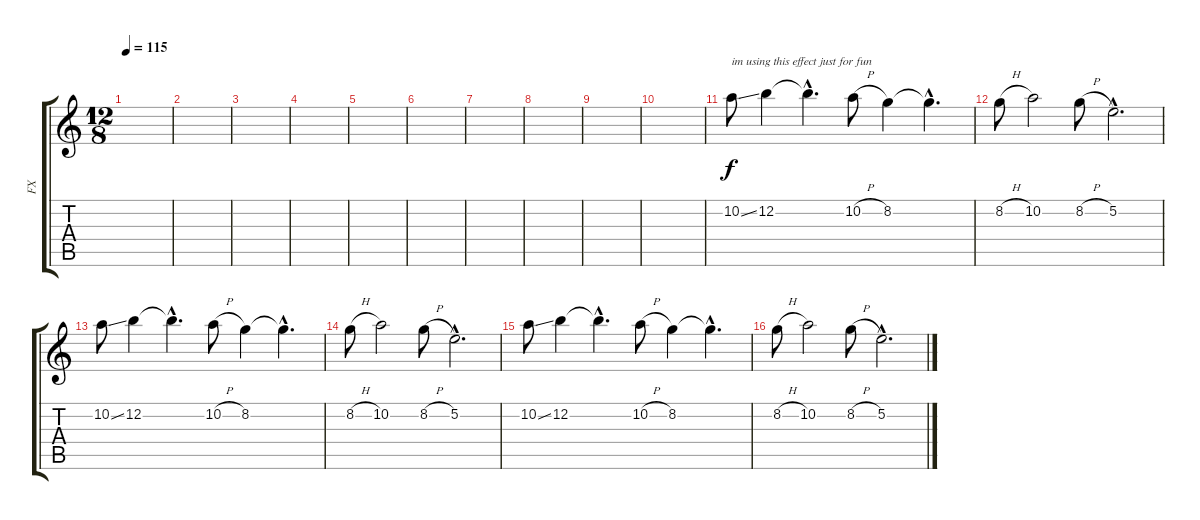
\track ("FX" "FX") {instrument distortionguitar}
\staff {score tabs}
\tuning (E4 B3 G3 D3 A2 E2) {hide}
\ts (12 8)
\tempo 115
\clef g2
\ks c
|
|
|
|
|
|
|
|
|
|
10.2{ss}.8{txt "im using this effect just for fun "} 12.2.4 12.2{hac t}.4{d} 10.2{h}.8 8.2.4 8.2{hac t}.4{d} |
8.2{h}.8 10.2.2 8.2{h}.8 5.2{hac}.2{d} |
10.2{ss}.8 12.2.4 12.2{hac t}.4{d} 10.2{h}.8 8.2.4 8.2{hac t}.4{d} |
8.2{h}.8 10.2.2 8.2{h}.8 5.2{hac}.2{d} |
10.2{ss}.8 12.2.4 12.2{hac t}.4{d} 10.2{h}.8 8.2.4 8.2{hac t}.4{d} |
8.2{h}.8 10.2.2 8.2{h}.8 5.2{hac}.2{d}
